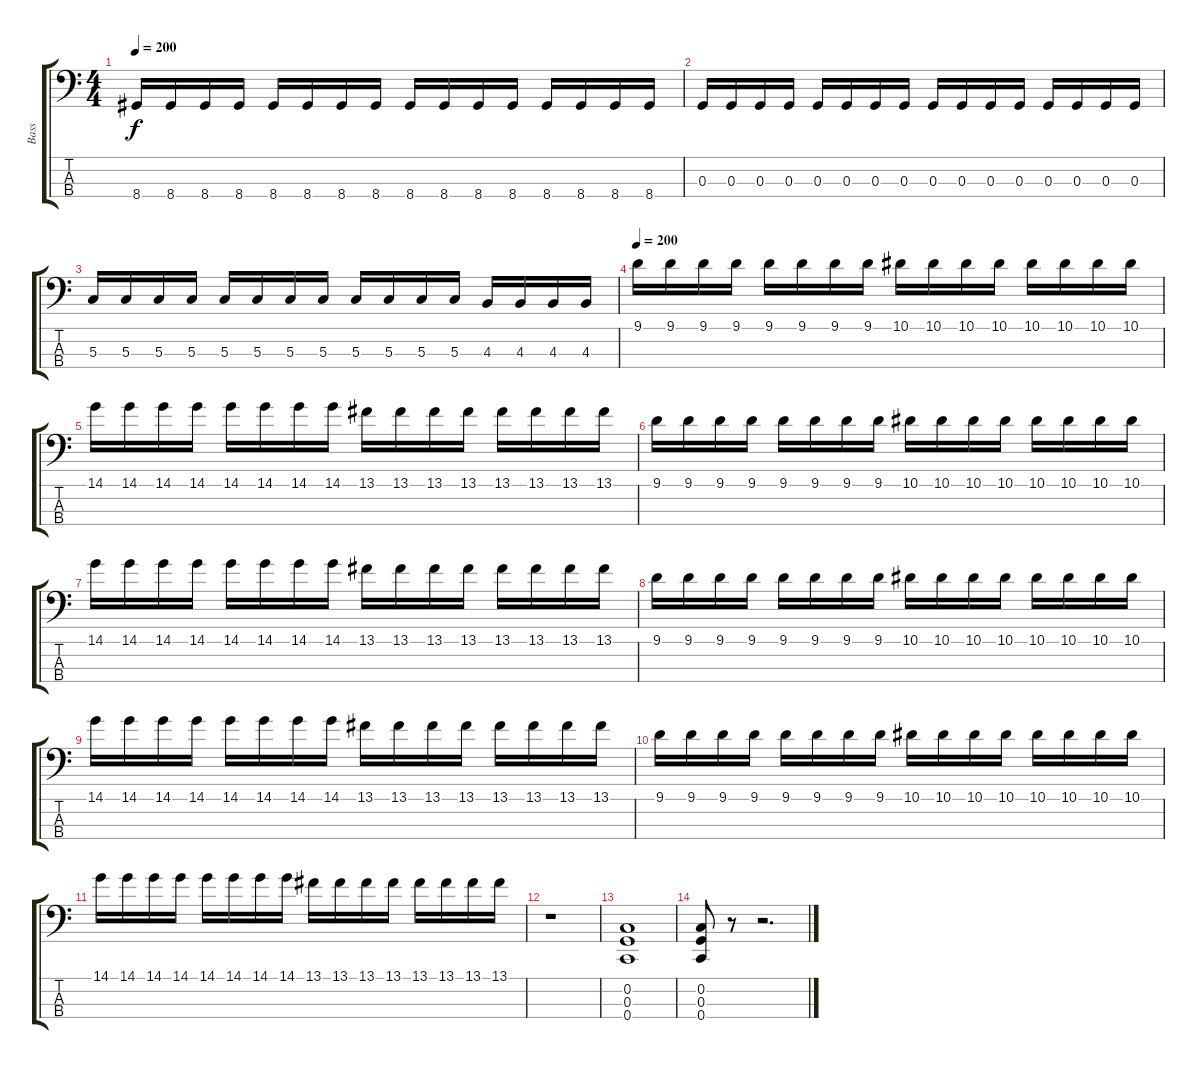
\track ("Bass" "Bass") {instrument electricbasspick}
\staff {score tabs}
\tuning (F2 C2 G1 C1) {hide}
\ts (4 4)
\tempo 200
\clef f4
\ks c
8.4.16{dy f} 8.4.16 8.4.16 8.4.16 8.4.16 8.4.16 8.4.16 8.4.16 8.4.16 8.4.16 8.4.16 8.4.16 8.4.16 8.4.16 8.4.16 8.4.16 |
0.3.16 0.3.16 0.3.16 0.3.16 0.3.16 0.3.16 0.3.16 0.3.16 0.3.16 0.3.16 0.3.16 0.3.16 0.3.16 0.3.16 0.3.16 0.3.16 |
5.3.16 5.3.16 5.3.16 5.3.16 5.3.16 5.3.16 5.3.16 5.3.16 5.3.16 5.3.16 5.3.16 5.3.16 4.3.16 4.3.16 4.3.16 4.3.16 |
\tempo 200
9.1.16 9.1.16 9.1.16 9.1.16 9.1.16 9.1.16 9.1.16 9.1.16 10.1.16 10.1.16 10.1.16 10.1.16 10.1.16 10.1.16 10.1.16 10.1.16 |
14.1.16 14.1.16 14.1.16 14.1.16 14.1.16 14.1.16 14.1.16 14.1.16 13.1.16 13.1.16 13.1.16 13.1.16 13.1.16 13.1.16 13.1.16 13.1.16 |
9.1.16 9.1.16 9.1.16 9.1.16 9.1.16 9.1.16 9.1.16 9.1.16 10.1.16 10.1.16 10.1.16 10.1.16 10.1.16 10.1.16 10.1.16 10.1.16 |
14.1.16 14.1.16 14.1.16 14.1.16 14.1.16 14.1.16 14.1.16 14.1.16 13.1.16 13.1.16 13.1.16 13.1.16 13.1.16 13.1.16 13.1.16 13.1.16 |
9.1.16 9.1.16 9.1.16 9.1.16 9.1.16 9.1.16 9.1.16 9.1.16 10.1.16 10.1.16 10.1.16 10.1.16 10.1.16 10.1.16 10.1.16 10.1.16 |
14.1.16 14.1.16 14.1.16 14.1.16 14.1.16 14.1.16 14.1.16 14.1.16 13.1.16 13.1.16 13.1.16 13.1.16 13.1.16 13.1.16 13.1.16 13.1.16 |
9.1.16 9.1.16 9.1.16 9.1.16 9.1.16 9.1.16 9.1.16 9.1.16 10.1.16 10.1.16 10.1.16 10.1.16 10.1.16 10.1.16 10.1.16 10.1.16 |
14.1.16 14.1.16 14.1.16 14.1.16 14.1.16 14.1.16 14.1.16 14.1.16 13.1.16 13.1.16 13.1.16 13.1.16 13.1.16 13.1.16 13.1.16 13.1.16 |
r.1 |
(0.2 0.3 0.4).1 |
(0.2 0.3 0.4).8 r.8 r.2{d}
